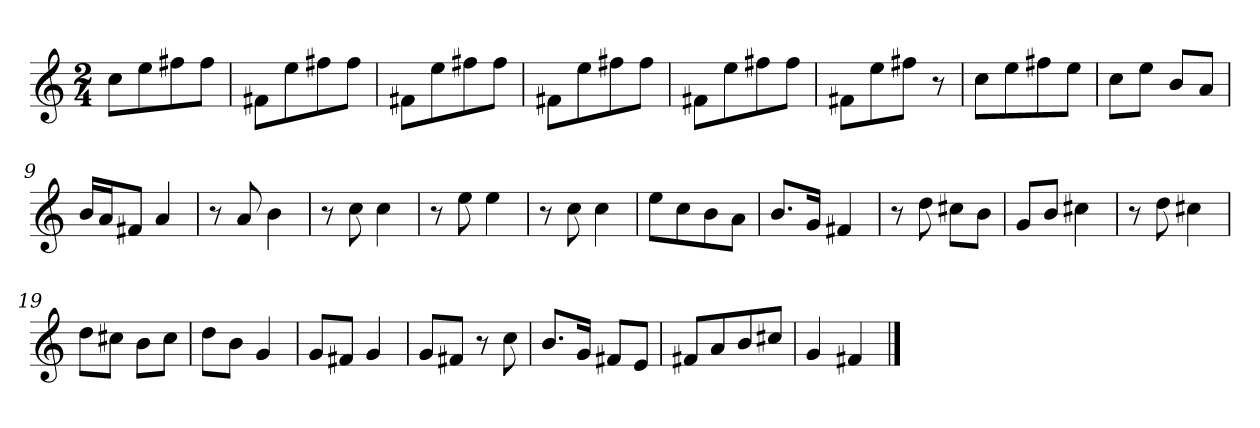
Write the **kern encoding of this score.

**kern
*part1
*staff1
*clefG2
*M2/4
=1
8ccL
8ee
8ff#X
8ff#J
=2
8f#XL
8ee
8ff#X
8ff#J
=3
8f#XL
8ee
8ff#X
8ff#J
=4
8f#XL
8ee
8ff#X
8ff#J
=5
8f#XL
8ee
8ff#X
8ff#J
=6
8f#XL
8ee
8ff#XJ
8r
=7
8ccL
8ee
8ff#X
8eeJ
=8
8ccL
8eeJ
8bL
8aJ
=9
16bLL
16aJ
8f#XJ
4a
=10
8r
8a
4b
=11
8r
8cc
4cc
=12
8r
8ee
4ee
=13
8r
8cc
4cc
=14
8eeL
8cc
8b
8aJ
=15
8.bL
16gJk
4f#X
=16
8r
8dd
8cc#XL
8bJ
=17
8gL
8bJ
4cc#X
=18
8r
8dd
4cc#X
=19
8ddL
8cc#XJ
8bL
8cc#J
=20
8ddL
8bJ
4g
=21
8gL
8f#XJ
4g
=22
8gL
8f#XJ
8r
8cc
=23
8.bL
16gJk
8f#XL
8eJ
=24
8f#XL
8a
8b
8cc#XJ
=25
4g
4f#X
==
*-
